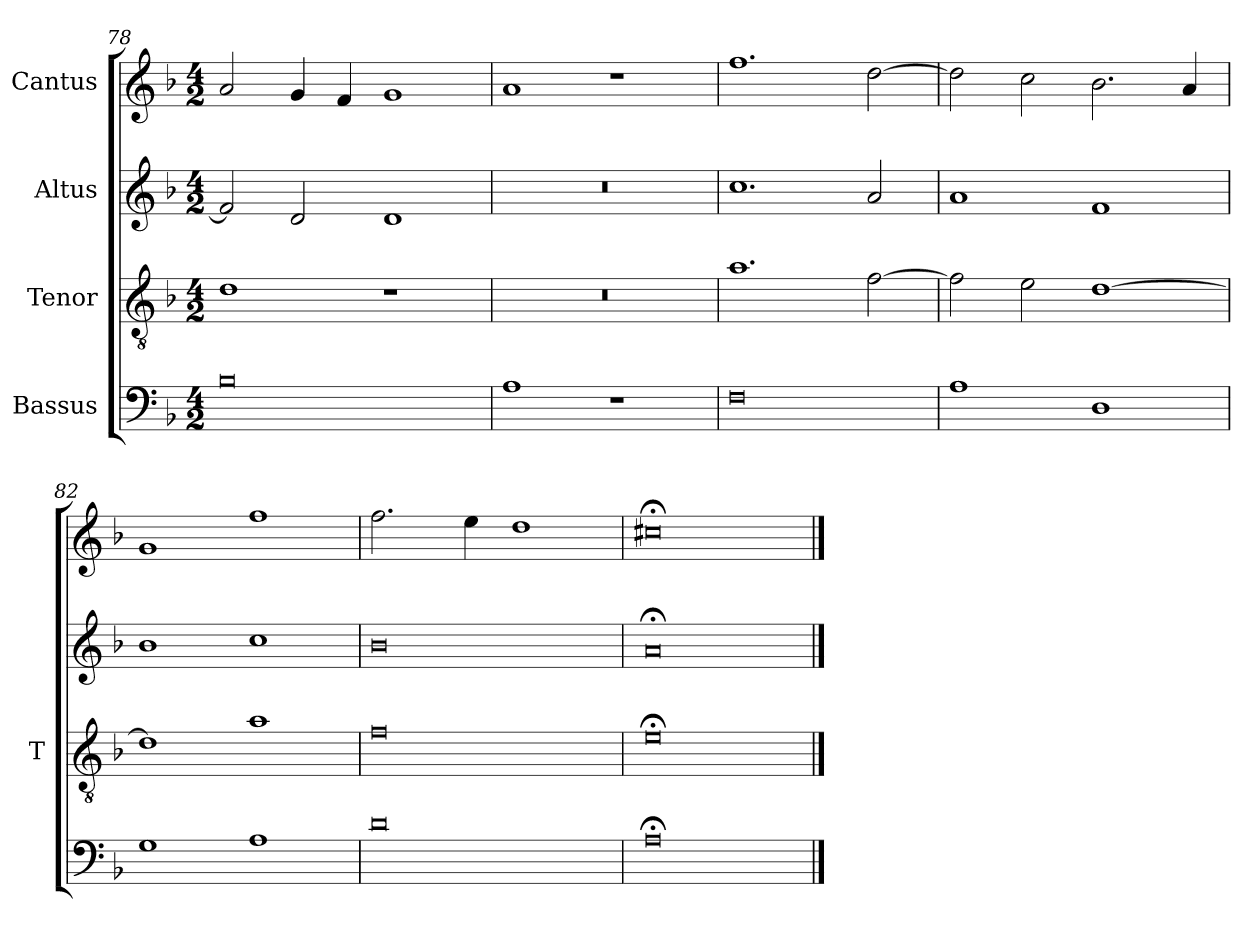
**kern	**kern	**kern	**kern
*part4	*part3	*part2	*part1
*staff4	*staff3	*staff2	*staff1
*I"Bassus	*I"Tenor	*I"Altus	*I"Cantus
*	*I'T	*	*
*clefF4	*clefGv2	*clefG2	*clefG2
*k[b-]	*k[b-]	*k[b-]	*k[b-]
*M4/2	*M4/2	*M4/2	*M4/2
=78	=78	=78	=78
0B-	1d\	2f/]	2a/
.	.	2d/	4g/
.	.	.	4f/
.	1r	1d/	1g/
=79	=79	=79	=79
1A\	0r	0r	1a/
1r	.	.	1r
=80	=80	=80	=80
0F	1.a\	1.cc\	1.ff\
.	[2f\	2a/	[2dd\
=81	=81	=81	=81
1A\	2f\]	1a/	2dd\]
.	2e\	.	2cc\
1D\	[1d\	1f/	2.b-\
.	.	.	4a/
=82	=82	=82	=82
1G\	1d\]	1b-\	1g/
1A\	1a\	1cc\	1ff\
=83	=83	=83	=83
0d	0f	0b-	2.ff\
.	.	.	4ee\
.	.	.	1dd\
=84	=84	=84	=84
0A;<	0e;<	0a;<	0cc#X;<
==	==	==	==
*-	*-	*-	*-
